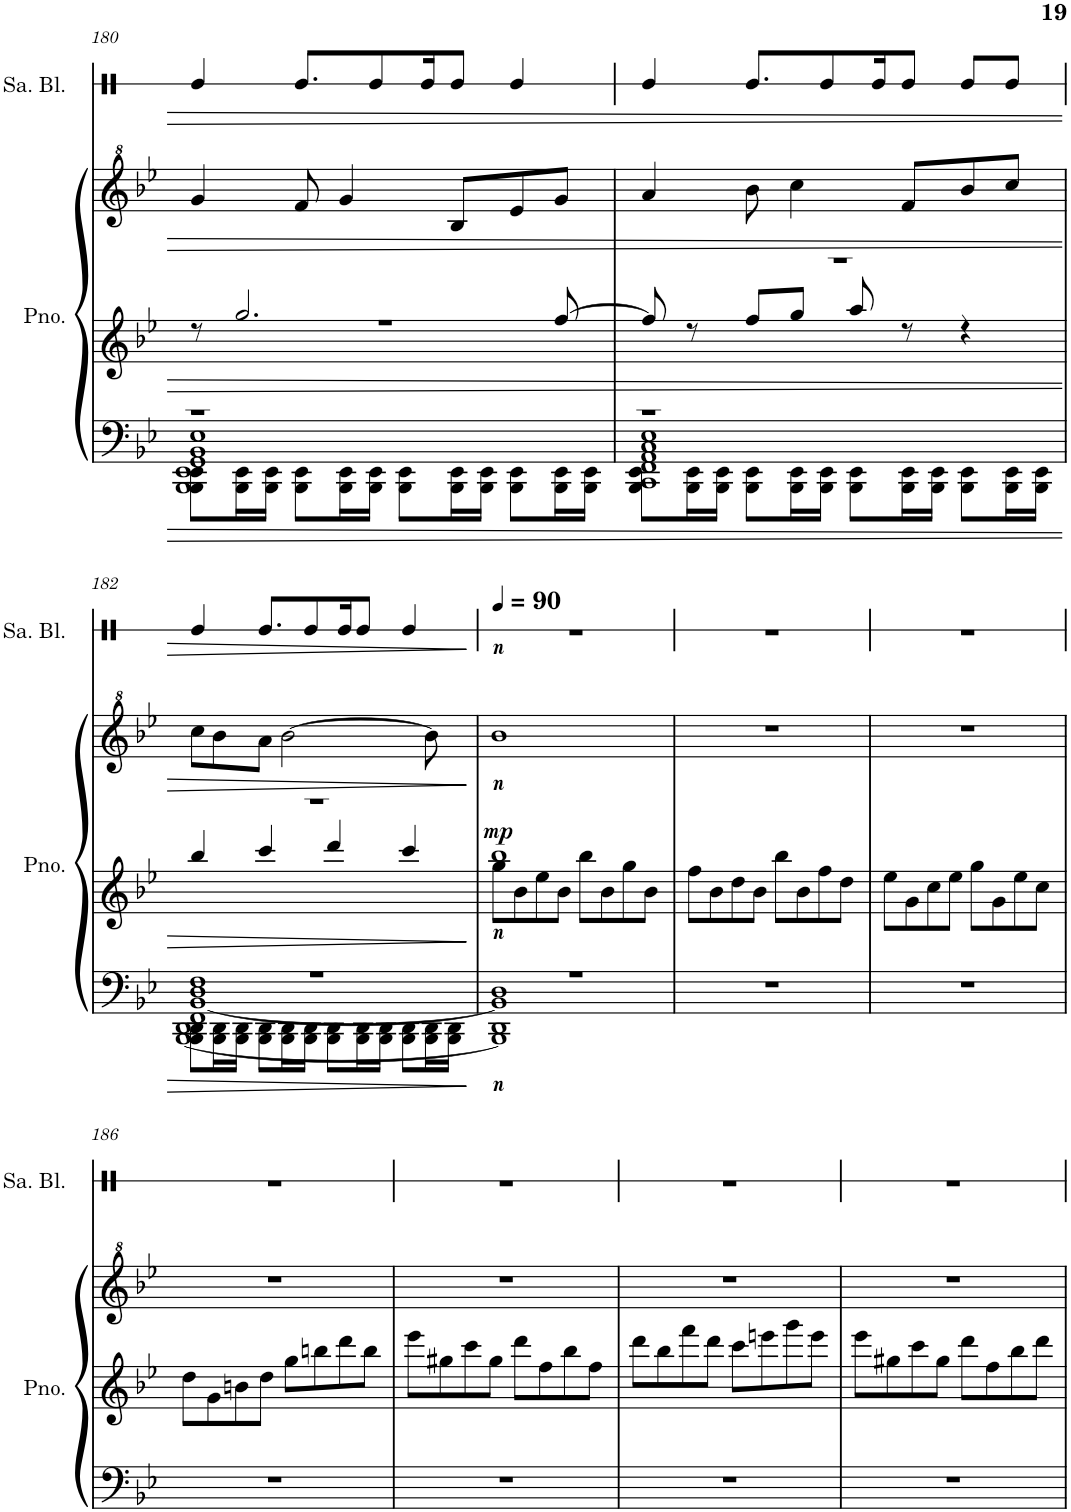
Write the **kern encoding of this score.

**kern	**kern	**kern	**dynam	**kern	**dynam
*part2	*part2	*part2	*part2	*part1	*part1
*staff4	*staff3	*staff2	*staff2/3/4	*staff1	*staff1
*I"钢琴	*	*	*	*I"沙锤块	*
!!LO:PB:g=z
*clefF4	*clefG2	*clefG^2	*	*clefX	*
*k[b-e-]	*k[b-e-]	*k[b-e-]	*	*k[]	*
*M4/4	*M4/4	*M4/4	*	*M4/4	*
=180	=180	=180	=180	=180	=180
*^	*^	*	*	*	*
*	*^	*	*	*	*	*	*
1BBB- 1EE- 1GG 1BB- 1E-	8BBB-\ 8EE-\L	1r	1r	8r	4gg/	.	4Re/	.
.	16BBB-\ 16EE-\L	.	.	2.gg/	.	.	.	.
.	16BBB-\ 16EE-\JJ	.	.	.	.	.	.	.
.	8BBB-\ 8EE-\L	.	.	.	8ff/	.	8.Re/L	.
.	16BBB-\ 16EE-\L	.	.	.	4gg/	.	.	.
.	16BBB-\ 16EE-\JJ	.	.	.	.	.	8Re/	.
.	8BBB-\ 8EE-\L	.	.	.	.	.	.	.
.	.	.	.	.	.	.	16Re/K	.
.	16BBB-\ 16EE-\L	.	.	.	8b-/L	.	8Re/J	.
.	16BBB-\ 16EE-\JJ	.	.	.	.	.	.	.
.	8BBB-\ 8EE-\L	.	.	.	8ee-/	.	4Re/	.
.	16BBB-\ 16EE-\L	.	.	[8ff/	8gg/J	.	.	.
.	16BBB-\ 16EE-\JJ	.	.	.	.	.	.	.
=181	=181	=181	=181	=181	=181	=181	=181	=181
1CC 1FF 1AA 1C 1E-	8BBB-\ 8EE-\L	1r	1r	8ff/]	4aa/	.	4Re/	.
.	16BBB-\ 16EE-\L	.	.	8r	.	.	.	.
.	16BBB-\ 16EE-\JJ	.	.	.	.	.	.	.
.	8BBB-\ 8EE-\L	.	.	8ff/L	8bb-\	.	8.Re/L	.
.	16BBB-\ 16EE-\L	.	.	8gg/J	4ccc\	.	.	.
.	16BBB-\ 16EE-\JJ	.	.	.	.	.	8Re/	.
.	8BBB-\ 8EE-\L	.	.	8aa/	.	.	.	.
.	.	.	.	.	.	.	16Re/K	.
.	16BBB-\ 16EE-\L	.	.	8r	8ff/L	.	8Re/J	.
.	16BBB-\ 16EE-\JJ	.	.	.	.	.	.	.
.	8BBB-\ 8EE-\L	.	.	4r	8bb-/	.	8Re/L	.
.	16BBB-\ 16EE-\L	.	.	.	8ccc/J	.	8Re/J	.
.	16BBB-\ 16EE-\JJ	.	.	.	.	.	.	.
!!LO:LB:g=z
=182	=182	=182	=182	=182	=182	=182	=182	=182
[1BBB- 1DD 1FF [1BB- 1D 1F	8BBB-\ 8DD\L	1r	1r	4bb-/	8ccc\L	.	4Re/	.
.	16BBB-\ 16DD\L	.	.	.	8bb-\	.	.	.
.	16BBB-\ 16DD\JJ	.	.	.	.	.	.	.
.	8BBB-\ 8DD\L	.	.	4ccc/	8aa\J	.	8.Re/L	.
.	16BBB-\ 16DD\L	.	.	.	[2bb-\	.	.	.
.	16BBB-\ 16DD\JJ	.	.	.	.	.	8Re/	.
.	8BBB-\ 8DD\L	.	.	4ddd/	.	.	.	.
.	.	.	.	.	.	.	16Re/K	.
.	16BBB-\ 16DD\L	.	.	.	.	.	8Re/J	.
.	16BBB-\ 16DD\JJ	.	.	.	.	.	.	.
.	8BBB-\ 8DD\L	.	.	4ccc/	.	.	4Re/	.
.	16BBB-\ 16DD\L	.	.	.	8bb-\]	.	.	.
.	16BBB-\ 16DD\JJ	.	.	.	.	.	.	.
*v	*v	*v	*	*	*	*	*	*
=183	=183	=183	=183	=183	=183	=183
*	*	*	*	*	*MM90	*
*^	*	*	*	*	*	*
!	!	!	!	!	!LO:DY:b=3	!	!
!	!	!	!	!	!LO:DY:n=1:a=2	!	!
!	!	!	!	!	!LO:DY:n=2:b=2	!	!
!	!	!	!	!	!LO:DY:n=3:b	!	!LO:DY:b
1BBB-] 1DD 1BB-] 1D	1r	8gg\L	1bb-	1bb-	other-dynamics mp other-dynamics other-dynamics	1r	other-dynamics
.	.	8b-\	.	.	.	.	.
.	.	8ee-\	.	.	.	.	.
.	.	8b-\J	.	.	.	.	.
.	.	8bb-\L	.	.	.	.	.
.	.	8b-\	.	.	.	.	.
.	.	8gg\	.	.	.	.	.
.	.	8b-\J	.	.	.	.	.
*v	*v	*	*	*	*	*	*
*	*v	*v	*	*	*	*
=184	=184	=184	=184	=184	=184
1r	8ff\L	1r	.	1r	.
.	8b-\	.	.	.	.
.	8dd\	.	.	.	.
.	8b-\J	.	.	.	.
.	8bb-\L	.	.	.	.
.	8b-\	.	.	.	.
.	8ff\	.	.	.	.
.	8dd\J	.	.	.	.
=185	=185	=185	=185	=185	=185
1r	8ee-\L	1r	.	1r	.
.	8g\	.	.	.	.
.	8cc\	.	.	.	.
.	8ee-\J	.	.	.	.
.	8gg\L	.	.	.	.
.	8g\	.	.	.	.
.	8ee-\	.	.	.	.
.	8cc\J	.	.	.	.
!!LO:LB:g=z
=186	=186	=186	=186	=186	=186
1r	8dd\L	1r	.	1r	.
.	8g\	.	.	.	.
.	8bn\	.	.	.	.
.	8dd\J	.	.	.	.
.	8gg\L	.	.	.	.
.	8bbn\	.	.	.	.
.	8ddd\	.	.	.	.
.	8bb\J	.	.	.	.
=187	=187	=187	=187	=187	=187
1r	8eee-\L	1r	.	1r	.
.	8gg#X\	.	.	.	.
.	8ccc\	.	.	.	.
.	8gg#\J	.	.	.	.
.	8ddd\L	.	.	.	.
.	8ff\	.	.	.	.
.	8bb-\	.	.	.	.
.	8ff\J	.	.	.	.
=188	=188	=188	=188	=188	=188
1r	8ddd\L	1r	.	1r	.
.	8bb-\	.	.	.	.
.	8fff\	.	.	.	.
.	8ddd\J	.	.	.	.
.	8ccc\L	.	.	.	.
.	8eeen\	.	.	.	.
.	8ggg\	.	.	.	.
.	8eee\J	.	.	.	.
=189	=189	=189	=189	=189	=189
1r	8eee-\L	1r	.	1r	.
.	8gg#X\	.	.	.	.
.	8ccc\	.	.	.	.
.	8gg#\J	.	.	.	.
.	8ddd\L	.	.	.	.
.	8ff\	.	.	.	.
.	8bb-\	.	.	.	.
.	8ddd\J	.	.	.	.
=	=	=	=	=	=
*-	*-	*-	*-	*-	*-
